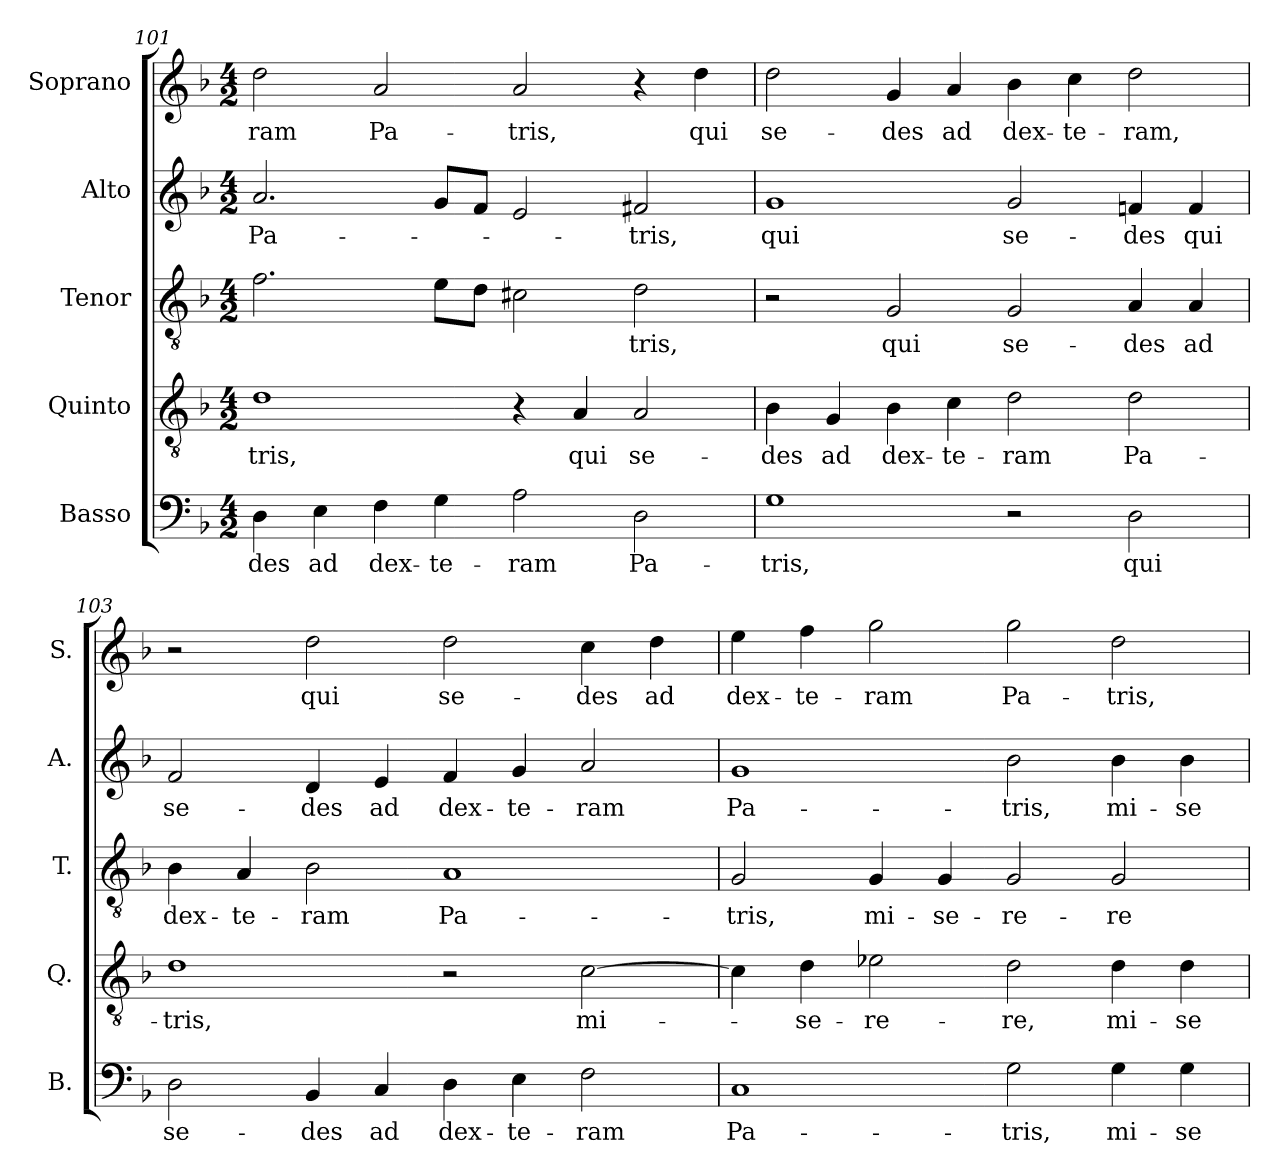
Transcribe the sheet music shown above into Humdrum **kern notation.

**kern	**text	**kern	**text	**kern	**text	**kern	**text	**kern	**text
*part5	*part5	*part4	*part4	*part3	*part3	*part2	*part2	*part1	*part1
*staff5	*staff5	*staff4	*staff4	*staff3	*staff3	*staff2	*staff2	*staff1	*staff1
*I"Basso	*	*I"Quinto	*	*I"Tenor	*	*I"Alto	*	*I"Soprano	*
*I'B.	*	*I'Q.	*	*I'T.	*	*I'A.	*	*I'S.	*
!!LO:LB:g=z
*clefF4	*	*clefGv2	*	*clefGv2	*	*clefG2	*	*clefG2	*
*	*	*ITrd7c12	*	*ITrd7c12	*	*	*	*	*
*k[b-]	*	*k[b-]	*	*k[b-]	*	*k[b-]	*	*k[b-]	*
*F:	*	*F:	*	*F:	*	*F:	*	*F:	*
*M4/2	*	*M4/2	*	*M4/2	*	*M4/2	*	*M4/2	*
=101	=101	=101	=101	=101	=101	=101	=101	=101	=101
!	!LO:LY:b:color=#000000	!	!	!	!	!	!	!	!
!	!	!	!LO:LY:b:color=#000000	!	!	!	!	!	!
!	!	!	!	!	!	!	!LO:LY:b:color=#000000	!	!
!	!	!	!	!	!	!	!	!	!LO:LY:b:color=#000000
4Di\	-des	1Di	-tris,	2.Fi\	.	2.ai/	Pa-	2ddi\	-ram
!	!LO:LY:b:color=#000000	!	!	!	!	!	!	!	!
4Ei\	ad	.	.	.	.	.	.	.	.
!	!LO:LY:b:color=#000000	!	!	!	!	!	!	!	!
!	!	!	!	!	!	!	!	!	!LO:LY:b:color=#000000
4Fi\	dex-	.	.	.	.	.	.	2ai/	Pa-
!	!LO:LY:b:color=#000000	!	!	!	!	!	!	!	!
4Gi\	-te-	.	.	8Ei\L	.	8gi/L	.	.	.
.	.	.	.	8Di\J	.	8fi/J	.	.	.
!	!LO:LY:b:color=#000000	!	!	!	!	!	!	!	!
!	!	!	!	!	!	!	!	!	!LO:LY:b:color=#000000
2Ai\	-ram	4r	.	2C#Xi\	.	2ei/	.	2ai/	-tris,
!	!	!	!LO:LY:b:color=#000000	!	!	!	!	!	!
.	.	4AAi/	qui	.	.	.	.	.	.
!	!LO:LY:b:color=#000000	!	!	!	!	!	!	!	!
!	!	!	!LO:LY:b:color=#000000	!	!	!	!	!	!
!	!	!	!	!	!LO:LY:b:color=#000000	!	!	!	!
!	!	!	!	!	!	!	!LO:LY:b:color=#000000	!	!
2Di\	Pa-	2AAi/	se-	2Di\	-tris,	2f#Xi/	-tris,	4r	.
!	!	!	!	!	!	!	!	!	!LO:LY:b:color=#000000
.	.	.	.	.	.	.	.	4ddi\	qui
=102	=102	=102	=102	=102	=102	=102	=102	=102	=102
!	!LO:LY:b:color=#000000	!	!	!	!	!	!	!	!
!	!	!	!LO:LY:b:color=#000000	!	!	!	!	!	!
!	!	!	!	!	!	!	!LO:LY:b:color=#000000	!	!
!	!	!	!	!	!	!	!	!	!LO:LY:b:color=#000000
1Gi	-tris,	4BB-i\	-des	2r	.	1gi	qui	2ddi\	se-
!	!	!	!LO:LY:b:color=#000000	!	!	!	!	!	!
.	.	4GGi/	ad	.	.	.	.	.	.
!	!	!	!LO:LY:b:color=#000000	!	!	!	!	!	!
!	!	!	!	!	!LO:LY:b:color=#000000	!	!	!	!
!	!	!	!	!	!	!	!	!	!LO:LY:b:color=#000000
.	.	4BB-i\	dex-	2GGi/	qui	.	.	4gi/	-des
!	!	!	!LO:LY:b:color=#000000	!	!	!	!	!	!
!	!	!	!	!	!	!	!	!	!LO:LY:b:color=#000000
.	.	4Ci\	-te-	.	.	.	.	4ai/	ad
!	!	!	!LO:LY:b:color=#000000	!	!	!	!	!	!
!	!	!	!	!	!LO:LY:b:color=#000000	!	!	!	!
!	!	!	!	!	!	!	!LO:LY:b:color=#000000	!	!
!	!	!	!	!	!	!	!	!	!LO:LY:b:color=#000000
2r	.	2Di\	-ram	2GGi/	se-	2gi/	se-	4b-i\	dex-
!	!	!	!	!	!	!	!	!	!LO:LY:b:color=#000000
.	.	.	.	.	.	.	.	4cci\	-te-
!	!LO:LY:b:color=#000000	!	!	!	!	!	!	!	!
!	!	!	!LO:LY:b:color=#000000	!	!	!	!	!	!
!	!	!	!	!	!LO:LY:b:color=#000000	!	!	!	!
!	!	!	!	!	!	!	!LO:LY:b:color=#000000	!	!
!	!	!	!	!	!	!	!	!	!LO:LY:b:color=#000000
2Di\	qui	2Di\	Pa-	4AAi/	-des	4fni/	-des	2ddi\	-ram,
!	!	!	!	!	!LO:LY:b:color=#000000	!	!	!	!
!	!	!	!	!	!	!	!LO:LY:b:color=#000000	!	!
.	.	.	.	4AAi/	ad	4fi/	qui	.	.
=103	=103	=103	=103	=103	=103	=103	=103	=103	=103
!	!LO:LY:b:color=#000000	!	!	!	!	!	!	!	!
!	!	!	!LO:LY:b:color=#000000	!	!	!	!	!	!
!	!	!	!	!	!LO:LY:b:color=#000000	!	!	!	!
!	!	!	!	!	!	!	!LO:LY:b:color=#000000	!	!
2Di\	se-	1Di	-tris,	4BB-i\	dex-	2fi/	se-	2r	.
!	!	!	!	!	!LO:LY:b:color=#000000	!	!	!	!
.	.	.	.	4AAi/	-te-	.	.	.	.
!	!LO:LY:b:color=#000000	!	!	!	!	!	!	!	!
!	!	!	!	!	!LO:LY:b:color=#000000	!	!	!	!
!	!	!	!	!	!	!	!LO:LY:b:color=#000000	!	!
!	!	!	!	!	!	!	!	!	!LO:LY:b:color=#000000
4BB-i/	-des	.	.	2BB-i\	-ram	4di/	-des	2ddi\	qui
!	!LO:LY:b:color=#000000	!	!	!	!	!	!	!	!
!	!	!	!	!	!	!	!LO:LY:b:color=#000000	!	!
4Ci/	ad	.	.	.	.	4ei/	ad	.	.
!	!LO:LY:b:color=#000000	!	!	!	!	!	!	!	!
!	!	!	!	!	!LO:LY:b:color=#000000	!	!	!	!
!	!	!	!	!	!	!	!LO:LY:b:color=#000000	!	!
!	!	!	!	!	!	!	!	!	!LO:LY:b:color=#000000
4Di\	dex-	2r	.	1AAi	Pa-	4fi/	dex-	2ddi\	se-
!	!LO:LY:b:color=#000000	!	!	!	!	!	!	!	!
!	!	!	!	!	!	!	!LO:LY:b:color=#000000	!	!
4Ei\	-te-	.	.	.	.	4gi/	-te-	.	.
!	!LO:LY:b:color=#000000	!	!	!	!	!	!	!	!
!	!	!	!LO:LY:b:color=#000000	!	!	!	!	!	!
!	!	!	!	!	!	!	!LO:LY:b:color=#000000	!	!
!	!	!	!	!	!	!	!	!	!LO:LY:b:color=#000000
2Fi\	-ram	[2Ci\	mi-	.	.	2ai/	-ram	4cci\	-des
!	!	!	!	!	!	!	!	!	!LO:LY:b:color=#000000
.	.	.	.	.	.	.	.	4ddi\	ad
=104	=104	=104	=104	=104	=104	=104	=104	=104	=104
!	!LO:LY:b:color=#000000	!	!	!	!	!	!	!	!
!	!	!	!	!	!LO:LY:b:color=#000000	!	!	!	!
!	!	!	!	!	!	!	!LO:LY:b:color=#000000	!	!
!	!	!	!	!	!	!	!	!	!LO:LY:b:color=#000000
1Ci	Pa-	4Ci\]	.	2GGi/	-tris,	1gi	Pa-	4eei\	dex-
!	!	!	!LO:LY:b:color=#000000	!	!	!	!	!	!
!	!	!	!	!	!	!	!	!	!LO:LY:b:color=#000000
.	.	4Di\	-se-	.	.	.	.	4ffi\	-te-
!	!	!	!LO:LY:b:color=#000000	!	!	!	!	!	!
!	!	!	!	!	!LO:LY:b:color=#000000	!	!	!	!
!	!	!	!	!	!	!	!	!	!LO:LY:b:color=#000000
.	.	2E-Xi\	-re-	4GGi/	mi-	.	.	2ggi\	-ram
!	!	!	!	!	!LO:LY:b:color=#000000	!	!	!	!
.	.	.	.	4GGi/	-se-	.	.	.	.
!	!LO:LY:b:color=#000000	!	!	!	!	!	!	!	!
!	!	!	!LO:LY:b:color=#000000	!	!	!	!	!	!
!	!	!	!	!	!LO:LY:b:color=#000000	!	!	!	!
!	!	!	!	!	!	!	!LO:LY:b:color=#000000	!	!
!	!	!	!	!	!	!	!	!	!LO:LY:b:color=#000000
2Gi\	-tris,	2Di\	-re,	2GGi/	-re-	2b-i\	-tris,	2ggi\	Pa-
!	!LO:LY:b:color=#000000	!	!	!	!	!	!	!	!
!	!	!	!LO:LY:b:color=#000000	!	!	!	!	!	!
!	!	!	!	!	!LO:LY:b:color=#000000	!	!	!	!
!	!	!	!	!	!	!	!LO:LY:b:color=#000000	!	!
!	!	!	!	!	!	!	!	!	!LO:LY:b:color=#000000
4Gi\	mi-	4Di\	mi-	2GGi/	-re	4b-i\	mi-	2ddi\	-tris,
!	!LO:LY:b:color=#000000	!	!	!	!	!	!	!	!
!	!	!	!LO:LY:b:color=#000000	!	!	!	!	!	!
!	!	!	!	!	!	!	!LO:LY:b:color=#000000	!	!
4Gi\	-se-	4Di\	-se-	.	.	4b-i\	-se-	.	.
=	=	=	=	=	=	=	=	=	=
*-	*-	*-	*-	*-	*-	*-	*-	*-	*-
